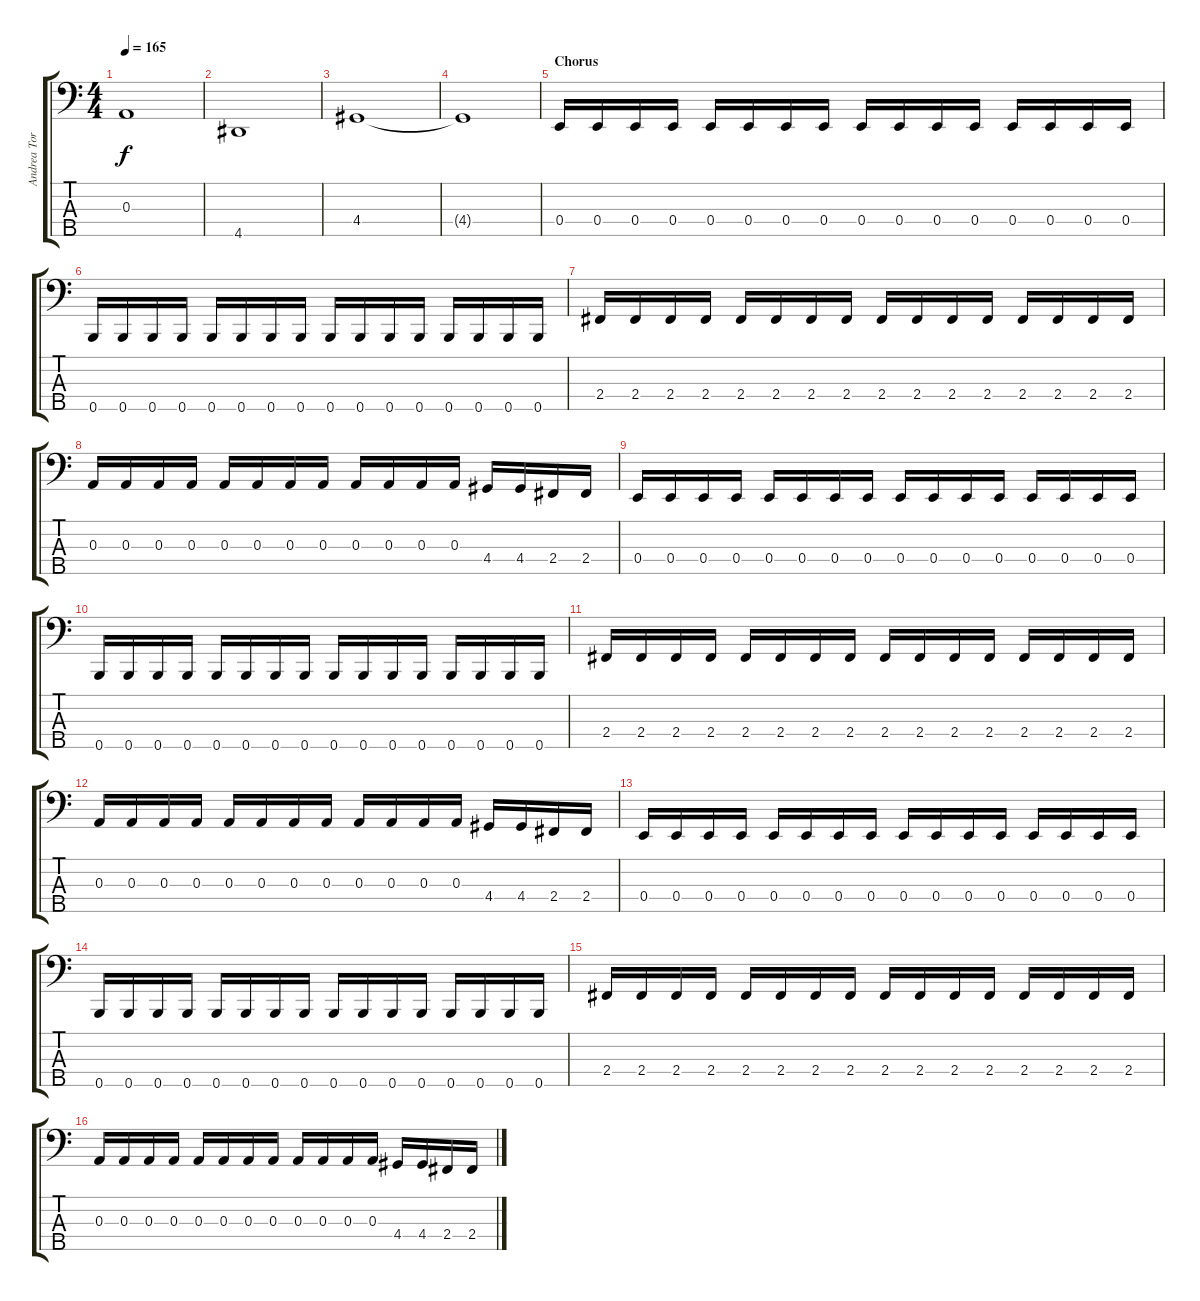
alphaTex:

\track ("Andrea Torricini (Bass)" "Andrea Tor") {instrument electricbassfinger}
\staff {score tabs}
\tuning (G2 D2 A1 E1 B0) {hide}
\ts (4 4)
\tempo 165
\clef f4
\ks c
0.3.1{dy f} |
4.5.1 |
4.4.1 |
4.4{t}.1 |
\section ("" "Chorus")
0.4.16 0.4.16 0.4.16 0.4.16 0.4.16 0.4.16 0.4.16 0.4.16 0.4.16 0.4.16 0.4.16 0.4.16 0.4.16 0.4.16 0.4.16 0.4.16 |
0.5.16 0.5.16 0.5.16 0.5.16 0.5.16 0.5.16 0.5.16 0.5.16 0.5.16 0.5.16 0.5.16 0.5.16 0.5.16 0.5.16 0.5.16 0.5.16 |
2.4.16 2.4.16 2.4.16 2.4.16 2.4.16 2.4.16 2.4.16 2.4.16 2.4.16 2.4.16 2.4.16 2.4.16 2.4.16 2.4.16 2.4.16 2.4.16 |
0.3.16 0.3.16 0.3.16 0.3.16 0.3.16 0.3.16 0.3.16 0.3.16 0.3.16 0.3.16 0.3.16 0.3.16 4.4.16 4.4.16 2.4.16 2.4.16 |
0.4.16 0.4.16 0.4.16 0.4.16 0.4.16 0.4.16 0.4.16 0.4.16 0.4.16 0.4.16 0.4.16 0.4.16 0.4.16 0.4.16 0.4.16 0.4.16 |
0.5.16 0.5.16 0.5.16 0.5.16 0.5.16 0.5.16 0.5.16 0.5.16 0.5.16 0.5.16 0.5.16 0.5.16 0.5.16 0.5.16 0.5.16 0.5.16 |
2.4.16 2.4.16 2.4.16 2.4.16 2.4.16 2.4.16 2.4.16 2.4.16 2.4.16 2.4.16 2.4.16 2.4.16 2.4.16 2.4.16 2.4.16 2.4.16 |
0.3.16 0.3.16 0.3.16 0.3.16 0.3.16 0.3.16 0.3.16 0.3.16 0.3.16 0.3.16 0.3.16 0.3.16 4.4.16 4.4.16 2.4.16 2.4.16 |
0.4.16 0.4.16 0.4.16 0.4.16 0.4.16 0.4.16 0.4.16 0.4.16 0.4.16 0.4.16 0.4.16 0.4.16 0.4.16 0.4.16 0.4.16 0.4.16 |
0.5.16 0.5.16 0.5.16 0.5.16 0.5.16 0.5.16 0.5.16 0.5.16 0.5.16 0.5.16 0.5.16 0.5.16 0.5.16 0.5.16 0.5.16 0.5.16 |
2.4.16 2.4.16 2.4.16 2.4.16 2.4.16 2.4.16 2.4.16 2.4.16 2.4.16 2.4.16 2.4.16 2.4.16 2.4.16 2.4.16 2.4.16 2.4.16 |
0.3.16 0.3.16 0.3.16 0.3.16 0.3.16 0.3.16 0.3.16 0.3.16 0.3.16 0.3.16 0.3.16 0.3.16 4.4.16 4.4.16 2.4.16 2.4.16
